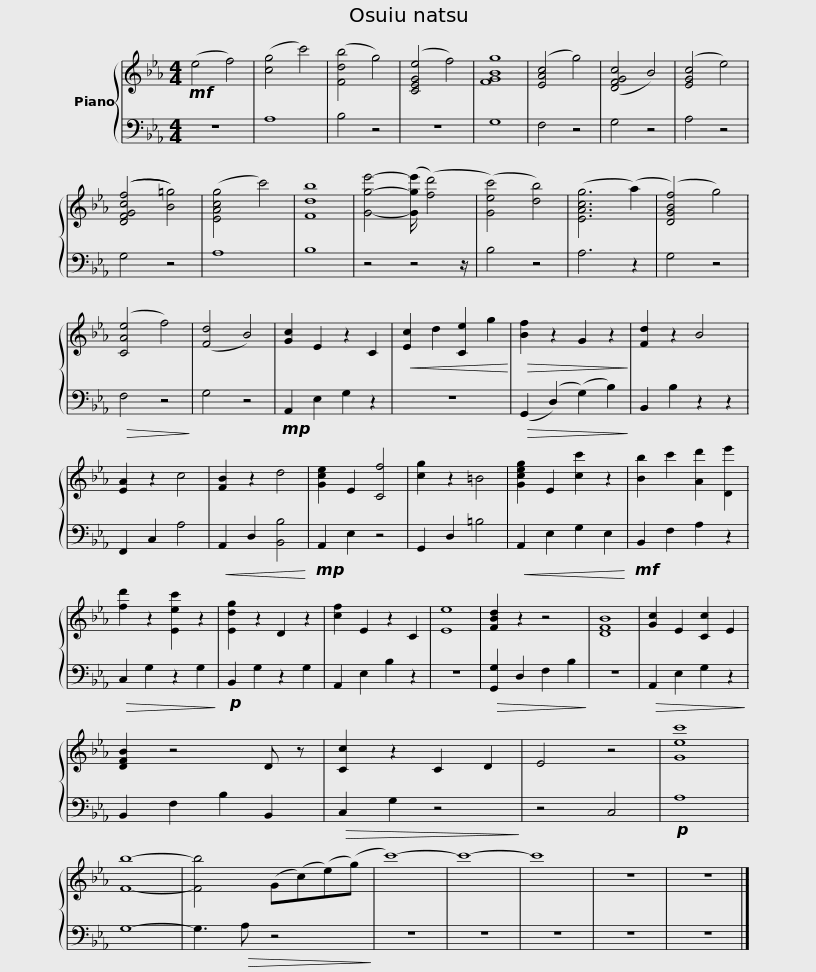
X:1
%%score { 1 | 2 }
L:1/8
M:4/4
I:linebreak $
K:Eb
V:1 treble
V:2 bass
V:1
!mf! (e4 f4) | ([cg]4 c'4) | ([Fdb]4 g4) | ([CEGe]4 f4) | [FGBg]8 | %5
 ([EAc]4 g4) | ([DFGc]4 B4) | ([EGc]4 e4) | (([DFGcf]4 [B=g]4)) | ([EAcg]4 c'4) | %10
 [Fdb]8 | [Gge']4- ([Gge']/ ([fd']4) | ([Gec']4) [db]4) |$ ([EAcg]6 (a2) | ([DGBf]4) g4) | %15
 ([CAe]4 f4) | ([Fd]4 B4) | [Gc]2 E2 z2 C2 |!<(! [Ec]2 d2 [Ce]2 g2!<)! |!>(! [Bf]2 z2 G2 z2!>)! | %20
 [Fd]2 z2 B4 | [EA]2 z2 c4 | [FB]2 z2 d4 | [Gce]2 E2 [Cf]4 | [cg]2 z2 =B4 |$ %25
 [Gceg]2 E2 [cc']2 z2 | [Bb]2 c'2 [Ad']2 [De']2 | [fd']2 z2 [Eec']2 z2 | [Edg]2 z2 D2 z2 | [cf]2 E2 z2 C2 | %30
 [Ee]8 | [FBd]2 z2 z4 | [DFB]8 | [Gc]2 E2 [Cc]2 E2 | [DFB]2 z4 D z |$ %35
 [Cc]2 z2 C2 D2 | E4 z4 | [Gec']8 | [Fb]8- | [Fb]4 (G(c)(e)(g) | %40
 c'8-) | c'8- | c'8 | z8 | z8 |] %45
V:2
 z8 | A,8 | B,4 z4 | z8 | G,8 | %5
 F,4 z4 | G,4 z4 | A,4 z4 | G,4 z4 | A,8 | %10
 B,8 | z4 z4 z/ | B,4 z4 |$ A,6 z2 | G,4 z4 | %15
!>(! F,4 z4!>)! | G,4 z4 |!mp! A,,2 E,2 G,2 z2 | z8 |!>(! (G,,2 (D,2) (G,2) B,2)!>)! | %20
 B,,2 B,2 z2 z2 | F,,2 C,2 A,4 |!<(! A,,2 D,2 [B,,B,]4!<)! |!mp! A,,2 E,2 z4 | G,,2 D,2 =B,4 |$ %25
!<(! A,,2 E,2 G,2 E,2!<)! |!mf! B,,2 F,2 A,2 z2 |!>(! C,2 G,2 z2 G,2!>)! |!p! B,,2 G,2 z2 G,2 | A,,2 E,2 B,2 z2 | %30
 z8 |!>(! [G,,G,]2 D,2 F,2 B,2!>)! | z8 |!>(! A,,2 E,2 G,2 z2!>)! | B,,2 F,2 B,2 B,,2 |$ %35
!>(! C,2 G,2 z4!>)! | z4 C,4 |!p! A,8 | G,8- | G,3!>(! A, z4!>)! | %40
 z8 | z8 | z8 | z8 | z8 |] %45
